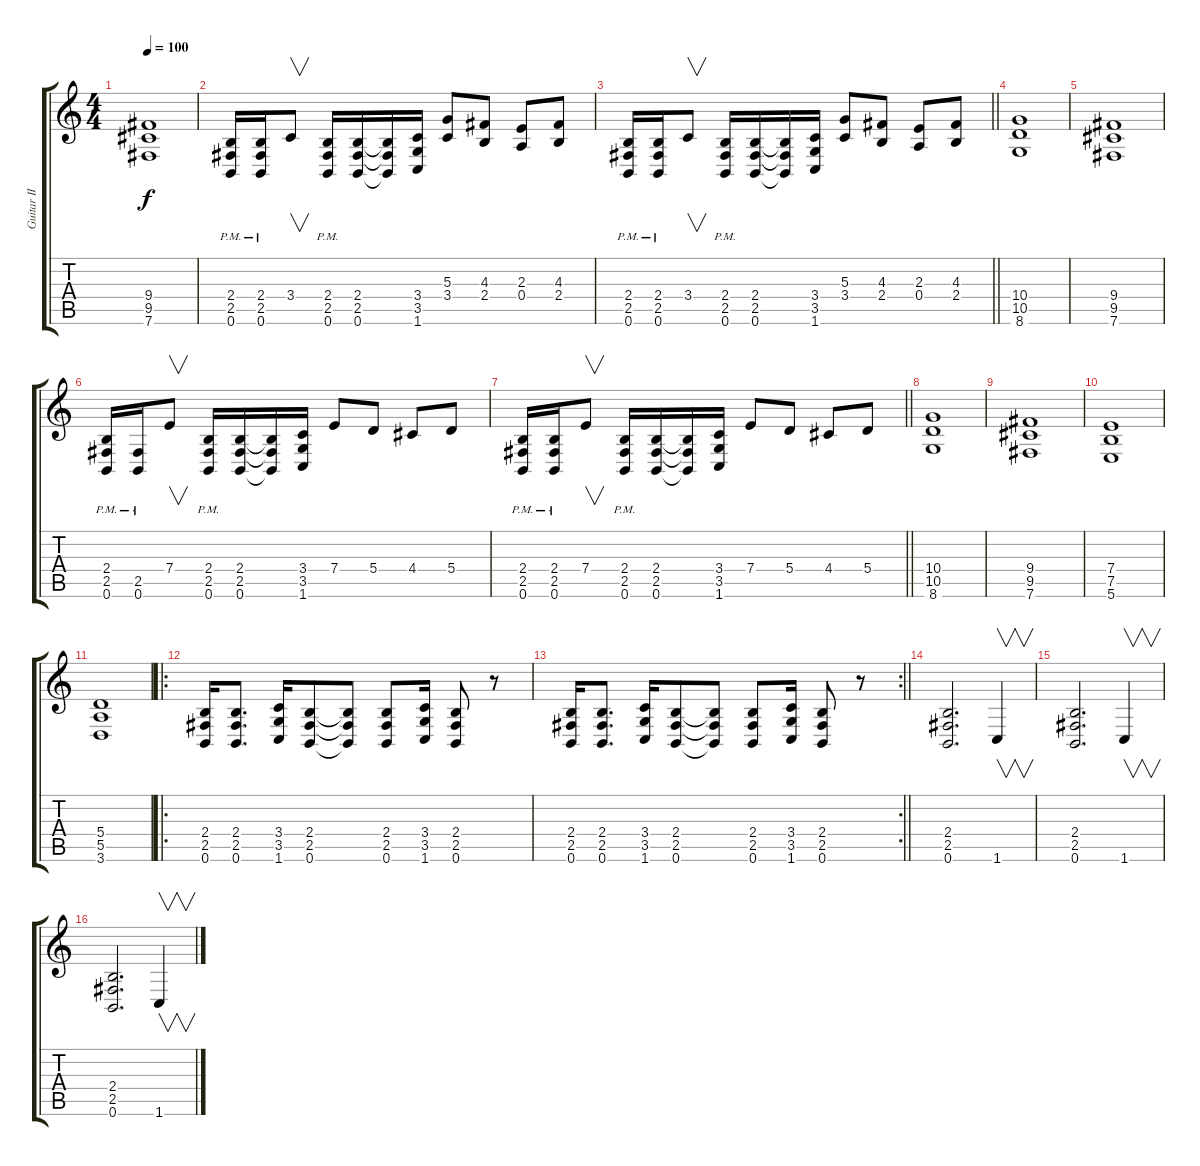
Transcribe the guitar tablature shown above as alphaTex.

\track ("Guitar II (Hartmann Ádám)" "Guitar II ") {instrument distortionguitar}
\staff {score tabs}
\tuning (B3 Gb3 D3 A2 E2 B1) {hide}
\ts (4 4)
\tempo 100
\clef g2
\ks c
(9.4 9.5 7.6).1{dy f} |
(2.4{pm} 2.5{pm} 0.6{pm}).16 (2.4{pm} 2.5{pm} 0.6{pm}).16 3.4.8{v} (2.4{pm} 2.5{pm} 0.6{pm}).16 (2.4 2.5 0.6).16 (2.4{t} 2.5{t} 0.6{t}).16 (3.4 3.5 1.6).16 (5.3 3.4).8 (4.3 2.4).8 (2.3 0.4).8 (4.3 2.4).8 |
\barLineRight lightlight
(2.4{pm} 2.5{pm} 0.6{pm}).16 (2.4{pm} 2.5{pm} 0.6{pm}).16 3.4.8{v} (2.4{pm} 2.5{pm} 0.6{pm}).16 (2.4 2.5 0.6).16 (2.4{t} 2.5{t} 0.6{t}).16 (3.4 3.5 1.6).16 (5.3 3.4).8 (4.3 2.4).8 (2.3 0.4).8 (4.3 2.4).8 |
(10.4 10.5 8.6).1 |
(9.4 9.5 7.6).1 |
(2.4{pm} 2.5{pm} 0.6{pm}).16 (2.5{pm} 0.6{pm}).16 7.4.8{v} (2.4{pm} 2.5{pm} 0.6{pm}).16 (2.4 2.5 0.6).16 (2.4{t} 2.5{t} 0.6{t}).16 (3.4 3.5 1.6).16 7.4.8 5.4.8 4.4.8 5.4.8 |
\barLineRight lightlight
(2.4{pm} 2.5{pm} 0.6{pm}).16 (2.4{pm} 2.5{pm} 0.6{pm}).16 7.4.8{v} (2.4{pm} 2.5{pm} 0.6{pm}).16 (2.4 2.5 0.6).16 (2.4{t} 2.5{t} 0.6{t}).16 (3.4 3.5 1.6).16 7.4.8 5.4.8 4.4.8 5.4.8 |
(10.4 10.5 8.6).1 |
(9.4 9.5 7.6).1 |
(7.4 7.5 5.6).1 |
(5.4 5.5 3.6).1 |
\ro
(2.4 2.5 0.6).16 (2.4 2.5 0.6).8{d} (3.4 3.5 1.6).16 (2.4 2.5 0.6).8 (2.4{t} 2.5{t} 0.6{t}).8 (2.4 2.5 0.6).8 (3.4 3.5 1.6).16 (2.4 2.5 0.6).8 r.8 |
\rc 2
\barLineRight lightlight
(2.4 2.5 0.6).16 (2.4 2.5 0.6).8{d} (3.4 3.5 1.6).16 (2.4 2.5 0.6).8 (2.4{t} 2.5{t} 0.6{t}).8 (2.4 2.5 0.6).8 (3.4 3.5 1.6).16 (2.4 2.5 0.6).8 r.8 |
(2.4 2.5 0.6).2{d} 1.6.4{v} |
(2.4 2.5 0.6).2{d} 1.6.4{v} |
(2.4 2.5 0.6).2{d} 1.6.4{v}
